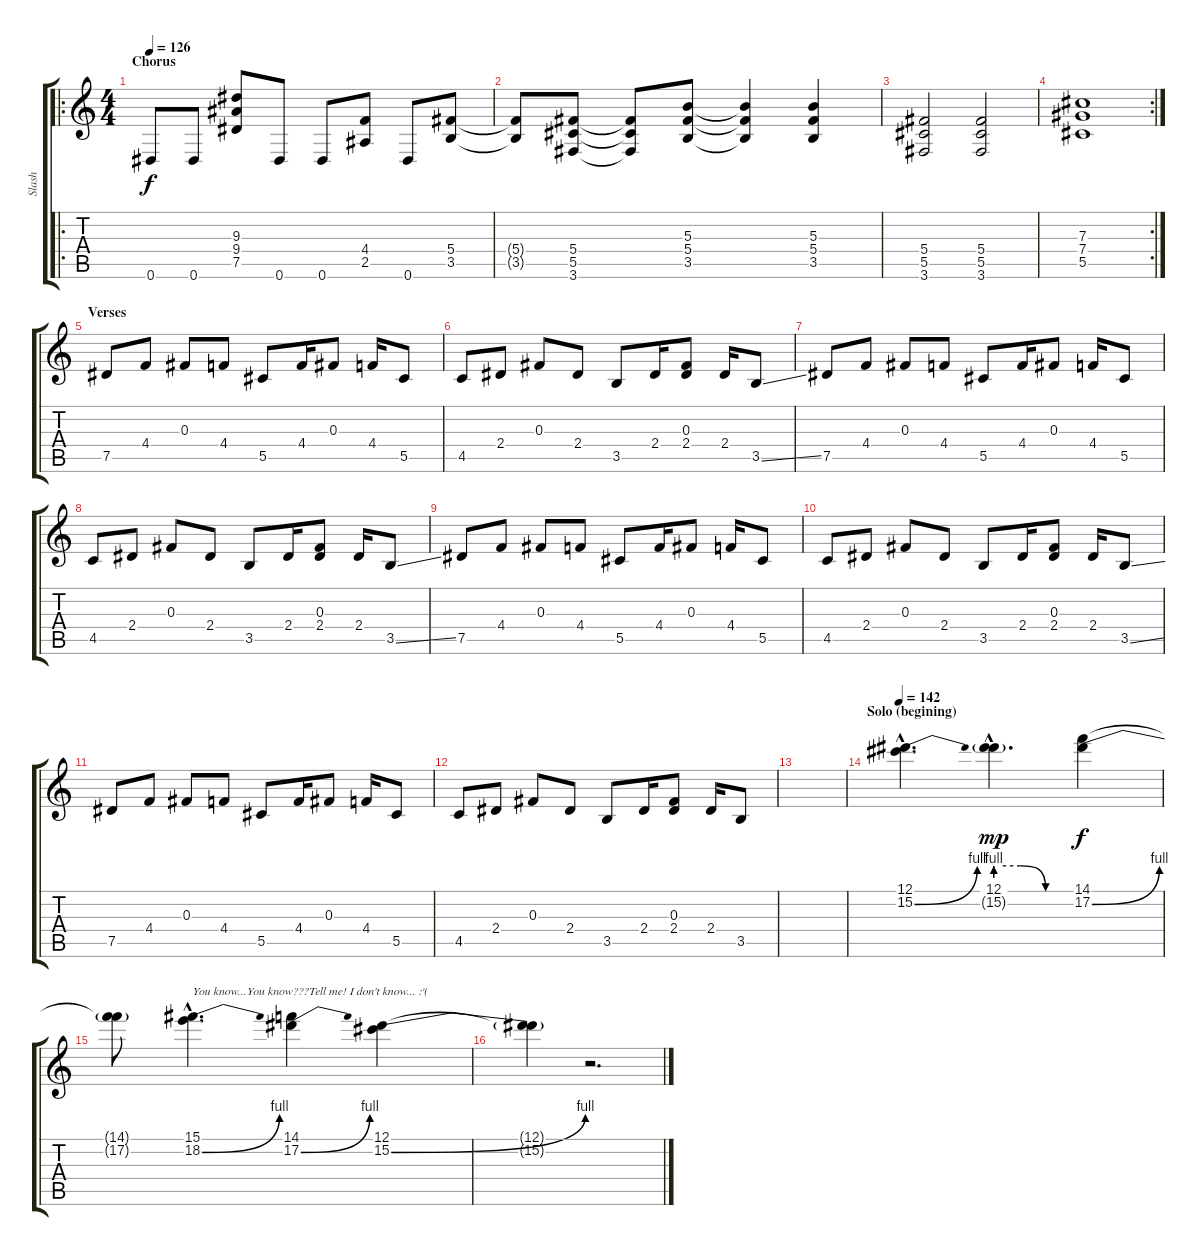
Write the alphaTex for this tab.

\track ("Slash" "Slash") {instrument distortionguitar}
\staff {score tabs}
\tuning (Eb4 Bb3 Gb3 Db3 Ab2 Eb2) {hide}
\ro
\ts (4 4)
\section ("" "Chorus")
\tempo 126
\clef g2
\ks c
0.6.8{dy f} 0.6.8 (9.3 9.4 7.5).8 0.6.8 0.6.8 (4.4 2.5).8 0.6.8 (5.4 3.5).8 |
(5.4{t} 3.5{t}).8 (5.4 5.5 3.6).8 (5.4{t} 5.5{t} 3.6{t}).8 (5.3 5.4 3.5).8 (5.3{t} 5.4{t} 3.5{t}).4 (5.3 5.4 3.5).4 |
(5.4 5.5 3.6).2 (5.4 5.5 3.6).2 |
\rc 2
(7.3 7.4 5.5).1 |
\section ("" "Verses")
7.5.8 4.4.8 0.3.8 4.4.8 5.5.8 4.4.16 0.3.8 4.4.16 5.5.8 |
4.5.8 2.4.8 0.3.8 2.4.8 3.5.8 2.4.16 (0.3 2.4).8 2.4.16 3.5{ss}.8 |
7.5.8 4.4.8 0.3.8 4.4.8 5.5.8 4.4.16 0.3.8 4.4.16 5.5.8 |
4.5.8 2.4.8 0.3.8 2.4.8 3.5.8 2.4.16 (0.3 2.4).8 2.4.16 3.5{ss}.8 |
7.5.8 4.4.8 0.3.8 4.4.8 5.5.8 4.4.16 0.3.8 4.4.16 5.5.8 |
4.5.8 2.4.8 0.3.8 2.4.8 3.5.8 2.4.16 (0.3 2.4).8 2.4.16 3.5{ss}.8 |
7.5.8 4.4.8 0.3.8 4.4.8 5.5.8 4.4.16 0.3.8 4.4.16 5.5.8 |
4.5.8 2.4.8 0.3.8 2.4.8 3.5.8 2.4.16 (0.3 2.4).8 2.4.16 3.5.8 |
|
\section ("" "Solo (begining)")
\tempo 142
(12.1{hac} 15.2{be (bend 0 0 60 4) hac}).4{d} (12.1{hac} 15.2{be (custom 0 4 20 4 40 0 60 0) g hac}).4{d dy mp} (14.1 17.2{be (bend 0 0 60 4)}).4{dy f} |
(14.1{t} 17.2{t}).8 (15.1{hac} 18.2{be (bend 0 0 60 4) hac}).4{d txt "You know...You know???Tell me! I don't know... :'("} (14.1 17.2{be (bend 0 0 60 4)}).4 (12.1 15.2{be (bend 0 0 60 4)}).4 |
(12.1{t} 15.2{t}).4 r.2{d}
